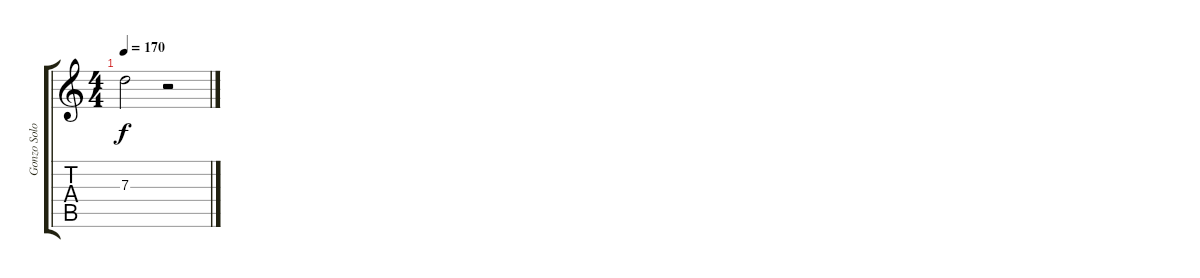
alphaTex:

\track ("Gonzo Solo" "Gonzo Solo") {instrument distortionguitar}
\staff {score tabs}
\tuning (E4 B3 G3 D3 A2 E2) {hide}
\ts (4 4)
\tempo 170
\clef g2
\ks c
7.3{t}.2{dy f} r.2
